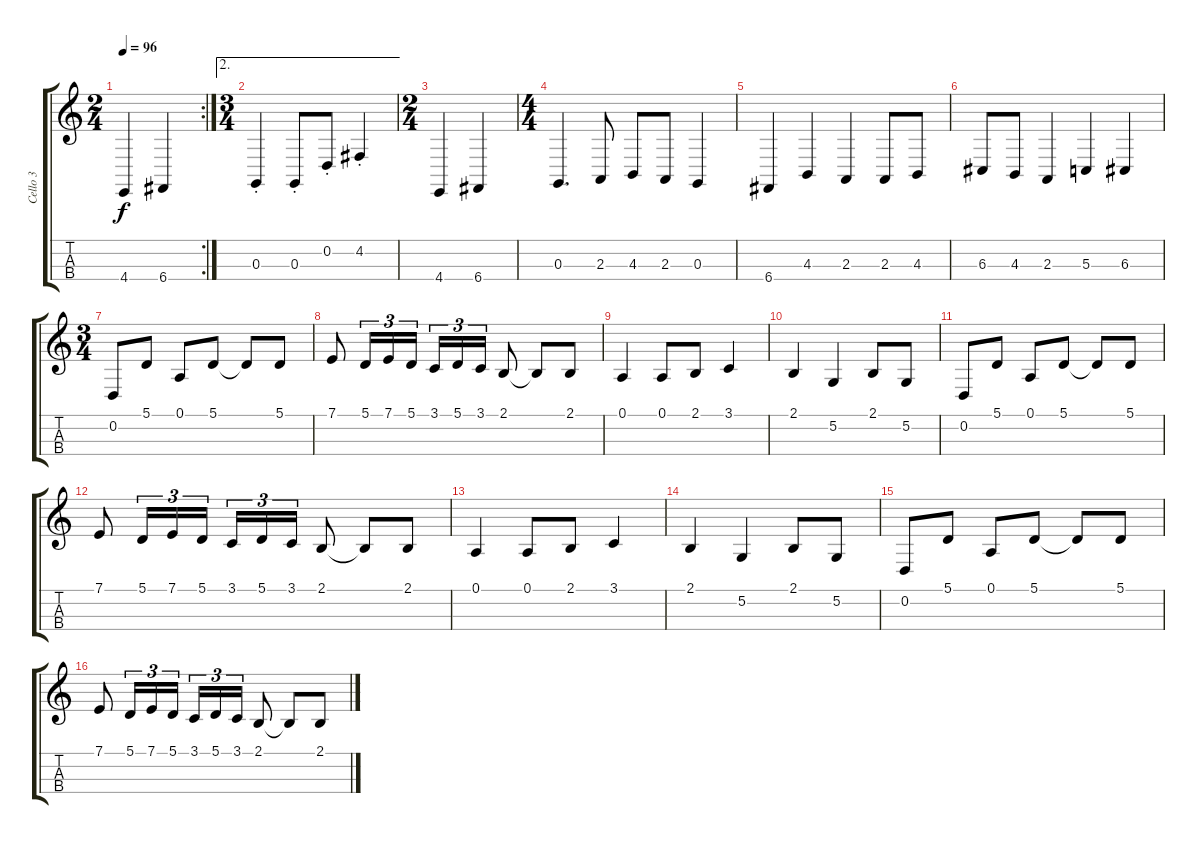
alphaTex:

\track ("Cello 3" "Cello 3") {instrument cello}
\staff {score tabs}
\tuning (A3 D3 G2 C2) {hide}
\rc 2
\ts (2 4)
\tempo 96
\clef g2
\ks c
4.4.4{dy f} 6.4.4 |
\ae 2
\ts (3 4)
0.3{st}.4 0.3{st}.8 0.2{st}.8 4.2{st}.4 |
\ts (2 4)
4.4.4 6.4.4 |
\ts (4 4)
0.3.4{d} 2.3.8 4.3.8 2.3.8 0.3.4 |
6.4.4 4.3.4 2.3.4 2.3.8 4.3.8 |
6.3.8 4.3.8 2.3.4 5.3.4 6.3.4 |
\ts (3 4)
0.2.8 5.1.8 0.1.8 5.1.8 5.1{t}.8 5.1.8 |
7.1.8 5.1.16{tu (3 2)} 7.1.16{tu (3 2)} 5.1.16{tu (3 2)} 3.1.16{tu (3 2)} 5.1.16{tu (3 2)} 3.1.16{tu (3 2)} 2.1.8 2.1{t}.8 2.1.8 |
0.1.4 0.1.8 2.1.8 3.1.4 |
2.1.4 5.2.4 2.1.8 5.2.8 |
0.2.8 5.1.8 0.1.8 5.1.8 5.1{t}.8 5.1.8 |
7.1.8 5.1.16{tu (3 2)} 7.1.16{tu (3 2)} 5.1.16{tu (3 2)} 3.1.16{tu (3 2)} 5.1.16{tu (3 2)} 3.1.16{tu (3 2)} 2.1.8 2.1{t}.8 2.1.8 |
0.1.4 0.1.8 2.1.8 3.1.4 |
2.1.4 5.2.4 2.1.8 5.2.8 |
0.2.8 5.1.8 0.1.8 5.1.8 5.1{t}.8 5.1.8 |
7.1.8 5.1.16{tu (3 2)} 7.1.16{tu (3 2)} 5.1.16{tu (3 2)} 3.1.16{tu (3 2)} 5.1.16{tu (3 2)} 3.1.16{tu (3 2)} 2.1.8 2.1{t}.8 2.1.8
